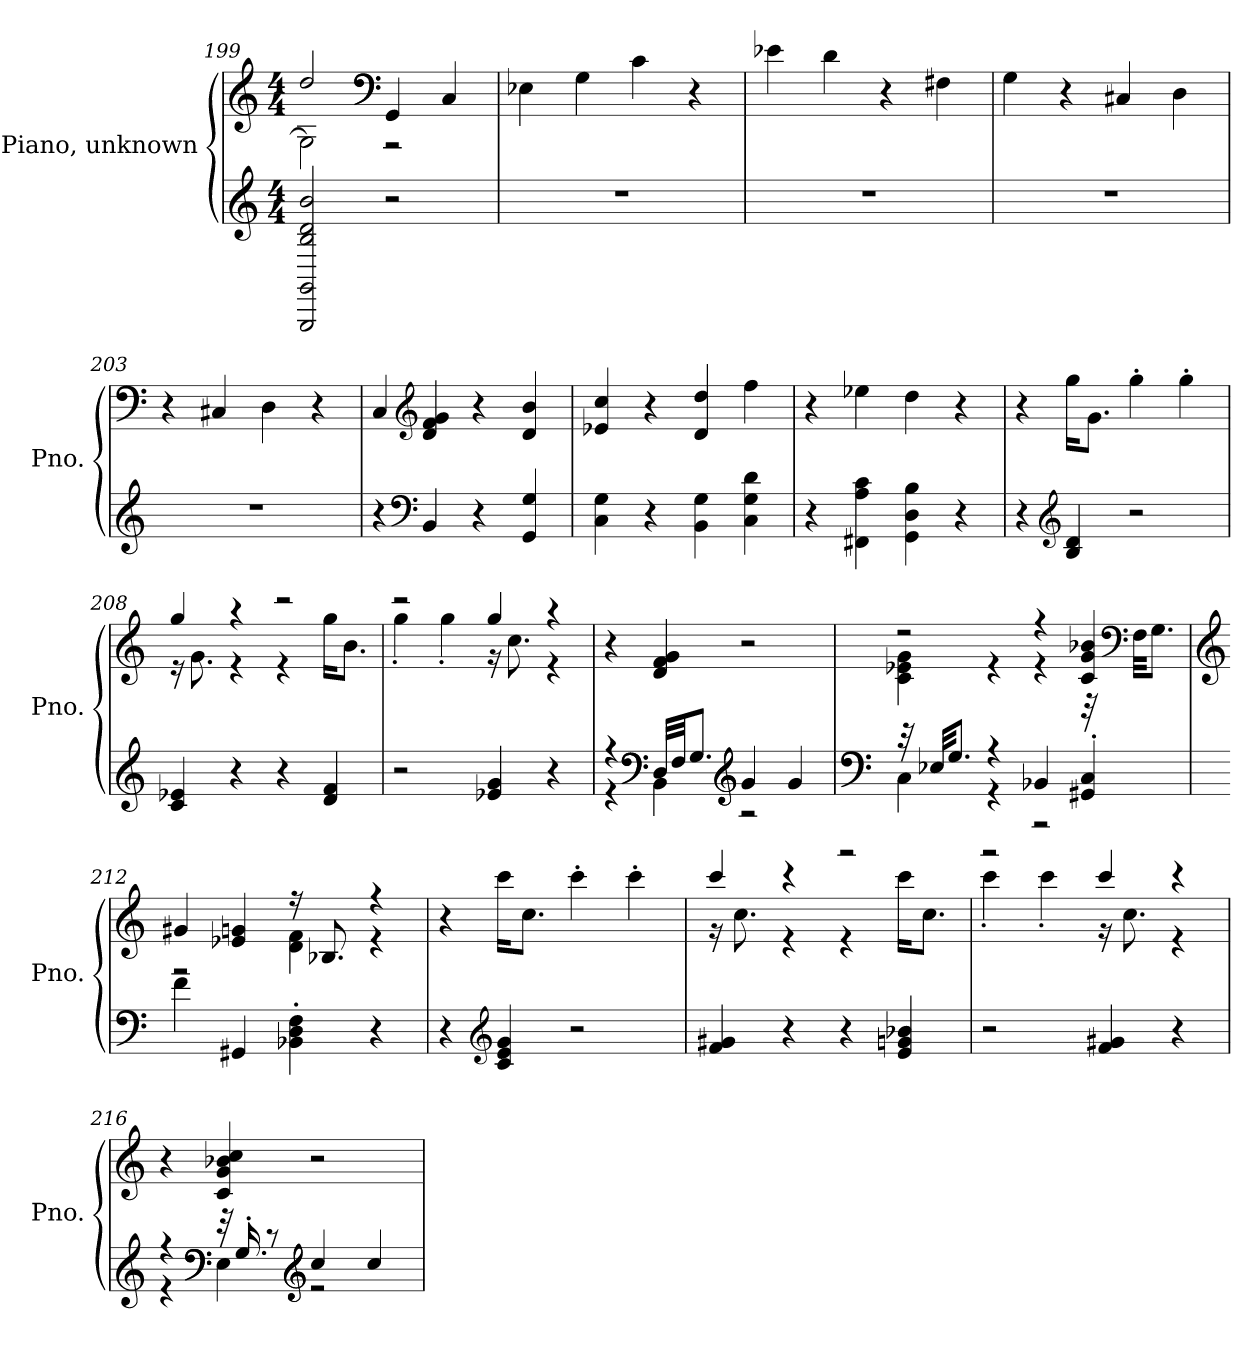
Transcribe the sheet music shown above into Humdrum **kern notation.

**kern	**kern
*part1	*part1
*staff2	*staff1
*I"Piano, unknown	*
*I'Pno.	*
*clefG2	*clefG2
*k[]	*k[]
*M4/4	*M4/4
=199	=199
*	*^
2GGG/ 2GG/ 2B/ 2d/ 2b/	2dd/	2G\]
*	*clefF4	*
2r	4GG/	2r
.	4C/	.
*	*v	*v
=200	=200
1r	4E-X\
.	4G\
.	4c\
.	4r
=201	=201
1r	4e-X\
.	4d\
.	4r
.	4F#X\
=202	=202
1r	4G\
.	4r
.	4C#X/
.	4D\
=203	=203
1r	4r
.	4C#X/
.	4D\
.	4r
=204	=204
4r	4C/
*clefF4	*clefG2
4BB/	4d/ 4f/ 4g/
4r	4r
4GG/ 4G/	4d/ 4b/
!!LO:LB:g=z
=205	=205
4C\ 4G\	4e-X/ 4cc/
4r	4r
4BB\ 4G\	4d/ 4dd/
4C\ 4G\ 4d\	4ff\
=206	=206
4r	4r
4FF#X\ 4A\ 4c\	4ee-X\
4GG\ 4D\ 4B\	4dd\
4r	4r
=207	=207
4r	4r
*clefG2	*
4B/ 4d/	16gg\KL
.	8.g\J
2r	4gg'\
.	4gg'\
=208	=208
*	*^
4c/ 4e-X/	4gg/	16r
.	.	8.g\
4r	4r	4r
4r	2r	4r
4d/ 4f/	.	16gg\KL
.	.	8.b\J
=209	=209	=209
2r	2r	4gg'\
.	.	4gg'\
4e-X/ 4g/	4gg/	16r
.	.	8.cc\
4r	4r	4r
*	*v	*v
=210	=210
*^	*
4r	4r	4r
*clefF4	*	*
32D/LLL	4BB\	4d/ 4f/ 4g/
32F/JJ	.	.
8.G/J	.	.
*clefG2	*	*
4g/	2r	2r
4g/	.	.
!!LO:PB:g=z
=211	=211	=211
*clefF4	*	*
*	*	*^
32r	4C\	2r	4c\ 4e-X\ 4g\
32E-X/KKL	.	.	.
8.G/J	.	.	.
4r	4r	.	4r
4BB-X/	2r	4r	4r
4GG#X/' 4C/'	.	4c/ 4g/ 4b-X/	32r
*	*	*clefF4	*
.	.	.	32F\KKL
.	.	.	8.G\J
*v	*v	*	*
=212	=212	=212
*	*clefG2	*
4f\	4g#X/	2r
4GG#X/	4e-X/ 4gn/	.
4BB-X\' 4D\' 4F\'	16r	4d\ 4f\
.	8.B-X/	.
4r	4r	4r
*	*v	*v
=213	=213
4r	4r
*clefG2	*
4c/ 4e/ 4g/	16ccc\KL
.	8.cc\J
2r	4ccc'\
.	4ccc'\
=214	=214
*	*^
4f/ 4g#X/	4ccc/	16r
.	.	8.cc\
4r	4r	4r
4r	2r	4r
4e/ 4gn/ 4b-X/	.	16ccc\KL
.	.	8.cc\J
!!LO:LB:g=z	!!
=215	=215	=215
2r	2r	4ccc'\
.	.	4ccc'\
4f/ 4g#X/	4ccc/	16r
.	.	8.cc\
4r	4r	4r
*	*v	*v
=216	=216
*^	*
4r	4r	4r
*clefF4	*	*
32r	4E\	4c/ 4g/ 4b-X/ 4cc/
16.G'/	.	.
8r	.	.
*clefG2	*	*
4cc/	2r	2r
4cc/	.	.
*v	*v	*
=	=
*-	*-
